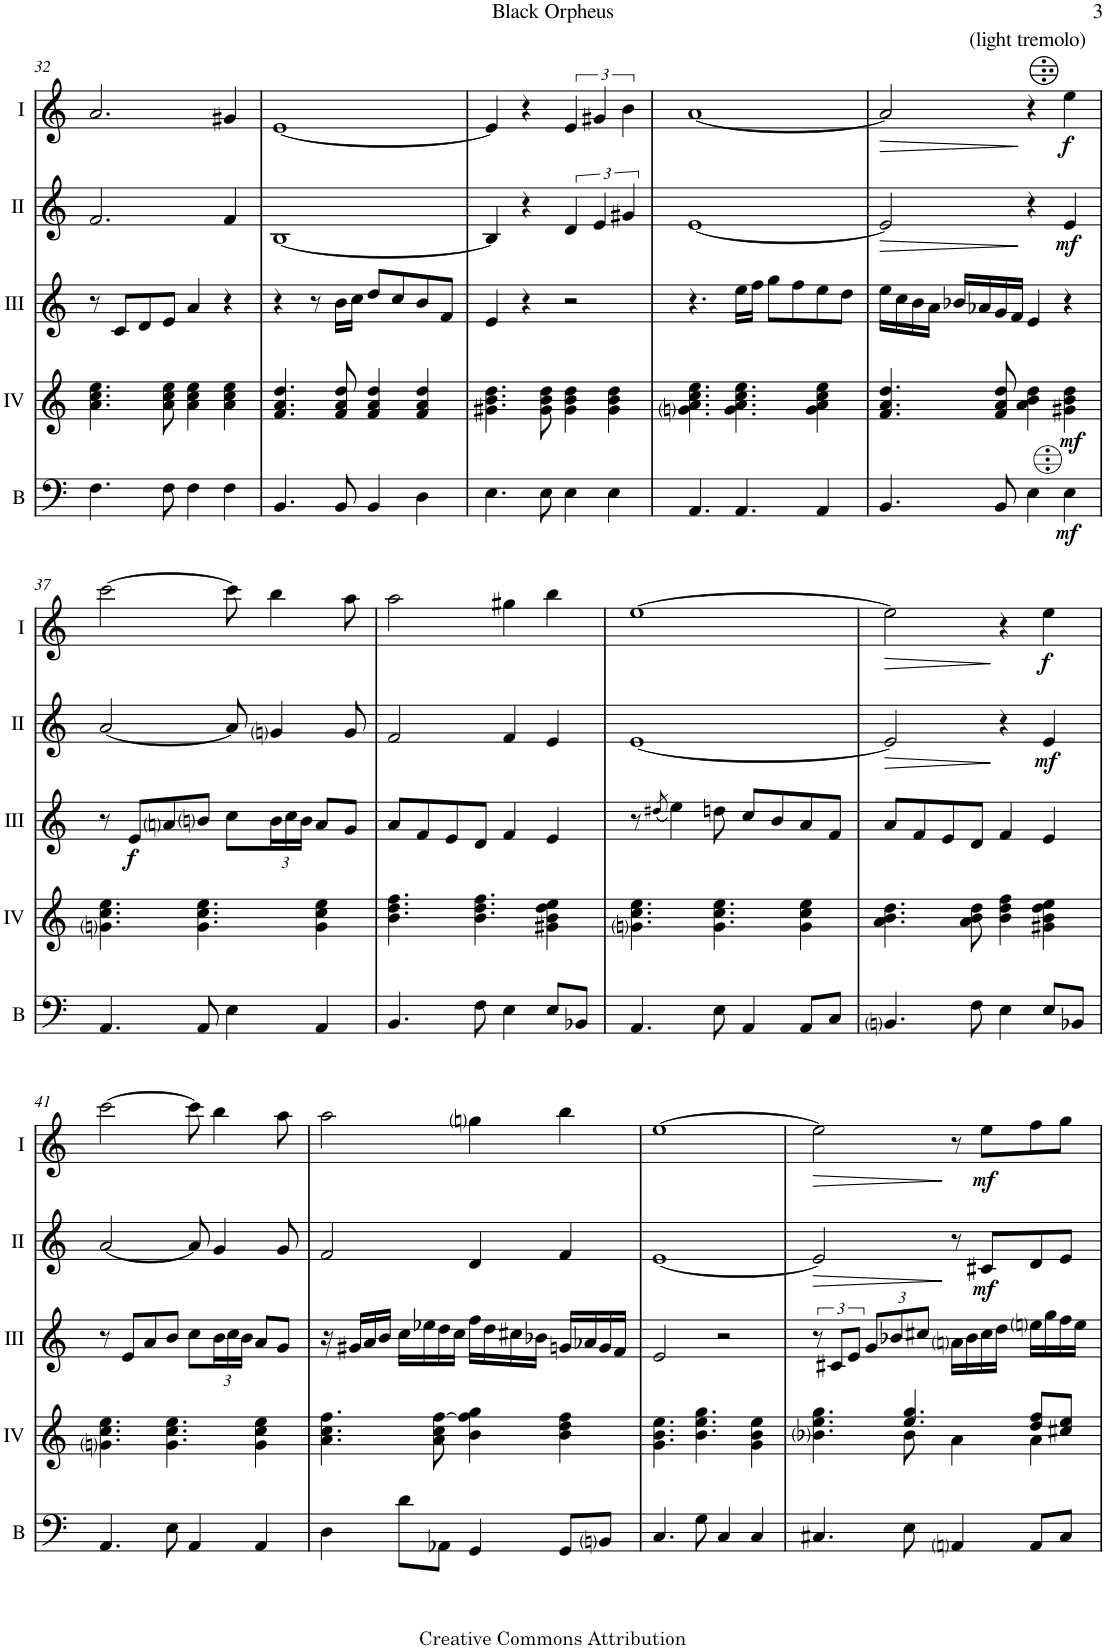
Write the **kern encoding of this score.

**kern	**dynam	**kern	**dynam	**kern	**dynam	**kern	**dynam	**kern	**dynam
*part5	*part5	*part4	*part4	*part3	*part3	*part2	*part2	*part1	*part1
*staff5	*staff5	*staff4	*staff4	*staff3	*staff3	*staff2	*staff2	*staff1	*staff1
*I"Bass	*	*I"Acc. 4	*	*I"Acc. 3	*	*I"Acc. 2	*	*I"Acc. 1	*
*I'B	*	*	*	*	*	*	*	*	*
!!LO:PB:g=z
*clefF4	*	*clefG2	*	*clefG2	*	*clefG2	*	*clefG2	*
*Trd7c12	*	*Trd7c12	*	*	*	*	*	*	*
*k[]	*	*k[]	*	*k[]	*	*k[]	*	*k[]	*
*M4/4	*	*M4/4	*	*M4/4	*	*M4/4	*	*M4/4	*
*met(c)	*	*met(c)	*	*met(c)	*	*met(c)	*	*met(c)	*
=32	=32	=32	=32	=32	=32	=32	=32	=32	=32
4.F\	.	4.a\ 4.cc\ 4.ee\	.	8r	.	2.f/	.	2.a/	.
.	.	.	.	8c/L	.	.	.	.	.
.	.	.	.	8d/	.	.	.	.	.
8F\	.	8a\ 8cc\ 8ee\	.	8e/J	.	.	.	.	.
4F\	.	4a\ 4cc\ 4ee\	.	4a/	.	.	.	.	.
4F\	.	4a\ 4cc\ 4ee\	.	4r	.	4f/	.	4g#X/	.
=33	=33	=33	=33	=33	=33	=33	=33	=33	=33
4.BB/	.	4.f/ 4.a/ 4.dd/	.	4r	.	[1B	.	[1e	.
.	.	.	.	8r	.	.	.	.	.
8BB/	.	8f/ 8a/ 8dd/	.	16b\LL	.	.	.	.	.
.	.	.	.	16cc\JJ	.	.	.	.	.
4BB/	.	4f/ 4a/ 4dd/	.	8dd/L	.	.	.	.	.
.	.	.	.	8cc/	.	.	.	.	.
4D\	.	4f/ 4a/ 4dd/	.	8b/	.	.	.	.	.
.	.	.	.	8f/J	.	.	.	.	.
=34	=34	=34	=34	=34	=34	=34	=34	=34	=34
4.E\	.	4.g#X\ 4.b\ 4.dd\	.	4e/	.	4B/]	.	4e/]	.
.	.	.	.	4r	.	4r	.	4r	.
8E\	.	8g#\ 8b\ 8dd\	.	.	.	.	.	.	.
4E\	.	4g#\ 4b\ 4dd\	.	2r	.	6d/	.	6e/	.
.	.	.	.	.	.	6e/	.	6g#X/	.
4E\	.	4g#\ 4b\ 4dd\	.	.	.	.	.	.	.
.	.	.	.	.	.	6g#X/	.	6b\	.
=35	=35	=35	=35	=35	=35	=35	=35	=35	=35
4.AA/	.	4.gni\ 4.a\ 4.cc\ 4.ee\	.	4.r	.	[1e	.	[1a	.
4.AA/	.	4.g\ 4.a\ 4.cc\ 4.ee\	.	16ee\LL	.	.	.	.	.
.	.	.	.	16ff\JJ	.	.	.	.	.
.	.	.	.	8gg\L	.	.	.	.	.
.	.	.	.	8ff\	.	.	.	.	.
4AA/	.	4g\ 4a\ 4cc\ 4ee\	.	8ee\	.	.	.	.	.
.	.	.	.	8dd\J	.	.	.	.	.
=36	=36	=36	=36	=36	=36	=36	=36	=36	=36
!	!	!	!	!	!	!	!LO:HP:b	!	!LO:HP:b
4.BB/	.	4.f/ 4.a/ 4.dd/	.	16ee\LL	.	2e/]	>	2a/]	>
.	.	.	.	16cc\	.	.	.	.	.
.	.	.	.	16b\	.	.	.	.	.
.	.	.	.	16a\JJ	.	.	.	.	.
.	.	.	.	16b-X/LL	.	.	.	.	.
.	.	.	.	16a-X/	.	.	.	.	.
8BB/	.	8f/ 8a/ 8dd/	.	16g/	.	.	.	.	.
.	.	.	.	16f/JJ	.	.	.	.	.
4E\	.	4a\ 4b\ 4dd\	.	4e/	.	4r	]	4r	]
!	!	!	!	!	!	!	!	!LO:TX:a:t=(light tremolo)	!
!	!LO:DY:b	!	!LO:DY:b	!	!	!	!LO:DY:b	!	!LO:DY:b
4E\	mf	4g#X\ 4b\ 4dd\	mf	4r	.	4e/	mf	4e\	f
!!LO:LB:g=z
=37	=37	=37	=37	=37	=37	=37	=37	=37	=37
4.AA/	.	4.gni\ 4.cc\ 4.ee\	.	8r	.	[2a/	.	[2cc\	.
!	!	!	!	!	!LO:DY:b	!	!	!	!
.	.	.	.	8e/L	f	.	.	.	.
.	.	.	.	8ani/	.	.	.	.	.
8AA/	.	4.g\ 4.cc\ 4.ee\	.	8bni/J	.	.	.	.	.
4E\	.	.	.	8cc\L	.	8a/]	.	8cc\]	.
*	*	*	*	*Xbrackettup	*	*	*	*	*
.	.	.	.	24b\L	.	4gni/	.	4b\	.
.	.	.	.	24cc\	.	.	.	.	.
.	.	.	.	24b\JJ	.	.	.	.	.
4AA/	.	4g\ 4cc\ 4ee\	.	8a/L	.	.	.	.	.
.	.	.	.	8g/J	.	8g/	.	8a\	.
=38	=38	=38	=38	=38	=38	=38	=38	=38	=38
4.BB/	.	4.b\ 4.dd\ 4.ff\	.	8a/L	.	2f/	.	2a\	.
.	.	.	.	8f/	.	.	.	.	.
.	.	.	.	8e/	.	.	.	.	.
8F\	.	4.b\ 4.dd\ 4.ff\	.	8d/J	.	.	.	.	.
4E\	.	.	.	4f/	.	4f/	.	4g#X\	.
8E/L	.	4g#X\ 4b\ 4dd\ 4ee\	.	4e/	.	4e/	.	4b\	.
8BB-X/J	.	.	.	.	.	.	.	.	.
=39	=39	=39	=39	=39	=39	=39	=39	=39	=39
4.AA/	.	4.gni\ 4.cc\ 4.ee\	.	8r	.	[1e	.	[1e	.
.	.	.	.	(8qdd#X/	.	.	.	.	.
.	.	.	.	4ee\)	.	.	.	.	.
8E\	.	4.g\ 4.cc\ 4.ee\	.	8ddn\	.	.	.	.	.
4AA/	.	.	.	8cc/L	.	.	.	.	.
.	.	.	.	8b/	.	.	.	.	.
8AA/L	.	4g\ 4cc\ 4ee\	.	8a/	.	.	.	.	.
8C/J	.	.	.	8f/J	.	.	.	.	.
=40	=40	=40	=40	=40	=40	=40	=40	=40	=40
!	!	!	!	!	!	!	!LO:HP:b	!	!LO:HP:b
4.BBni/	.	4.a\ 4.b\ 4.dd\	.	8a/L	.	2e/]	>	2e\]	>
.	.	.	.	8f/	.	.	.	.	.
.	.	.	.	8e/	.	.	.	.	.
8F\	.	8a\ 8b\ 8dd\	.	8d/J	.	.	.	.	.
4E\	.	4b\ 4dd\ 4ff\	.	4f/	.	4r	]	4r	]
!	!	!	!	!	!	!	!LO:DY:b	!	!LO:DY:b
8E/L	.	4g#X\ 4b\ 4dd\ 4ee\	.	4e/	.	4e/	mf	4e\	f
8BB-X/J	.	.	.	.	.	.	.	.	.
!!LO:LB:g=z
=41	=41	=41	=41	=41	=41	=41	=41	=41	=41
4.AA/	.	4.gni\ 4.cc\ 4.ee\	.	8r	.	[2a/	.	[2cc\	.
.	.	.	.	8e/L	.	.	.	.	.
.	.	.	.	8a/	.	.	.	.	.
8E\	.	4.g\ 4.cc\ 4.ee\	.	8b/J	.	.	.	.	.
4AA/	.	.	.	8cc\L	.	8a/]	.	8cc\]	.
.	.	.	.	24b\L	.	4g/	.	4b\	.
.	.	.	.	24cc\	.	.	.	.	.
.	.	.	.	24b\JJ	.	.	.	.	.
4AA/	.	4g\ 4cc\ 4ee\	.	8a/L	.	.	.	.	.
.	.	.	.	8g/J	.	8g/	.	8a\	.
=42	=42	=42	=42	=42	=42	=42	=42	=42	=42
4D\	.	4.a\ 4.cc\ 4.ff\	.	16r	.	2f/	.	2a\	.
.	.	.	.	16g#X/LL	.	.	.	.	.
.	.	.	.	16a/	.	.	.	.	.
.	.	.	.	16b/JJ	.	.	.	.	.
8d\L	.	.	.	16cc\LL	.	.	.	.	.
.	.	.	.	16ee-X\	.	.	.	.	.
8AA-X\J	.	8a\ 8cc\ [8ff\	.	16dd\	.	.	.	.	.
.	.	.	.	16cc\JJ	.	.	.	.	.
4GG/	.	4b\ 4ff\] 4gg\	.	16ff\LL	.	4d/	.	4gni\	.
.	.	.	.	16dd\	.	.	.	.	.
.	.	.	.	16cc#X\	.	.	.	.	.
.	.	.	.	16b-X\JJ	.	.	.	.	.
8GG/L	.	4b\ 4dd\ 4ff\	.	16gn/LL	.	4f/	.	4b\	.
.	.	.	.	16a-X/	.	.	.	.	.
8BBni/J	.	.	.	16g/	.	.	.	.	.
.	.	.	.	16f/JJ	.	.	.	.	.
=43	=43	=43	=43	=43	=43	=43	=43	=43	=43
4.C/	.	4.g\ 4.b\ 4.ee\	.	2e/	.	[1e	.	[1e	.
8G\	.	4.b\ 4.ee\ 4.gg\	.	.	.	.	.	.	.
4C/	.	.	.	2r	.	.	.	.	.
4C/	.	4g\ 4b\ 4ee\	.	.	.	.	.	.	.
=44	=44	=44	=44	=44	=44	=44	=44	=44	=44
*	*	*^	*	*	*	*	*	*	*
*	*	*	*	*	*brackettup	*	*	*	*	*
!	!	!	!	!	!	!	!	!LO:HP:b	!	!LO:HP:b
4.C#X/	.	4.b-i\ 4.ee\ 4.gg\	4.ryy	.	12r	.	2e/]	>	2e\]	>
.	.	.	.	.	12c#X/L	.	.	.	.	.
.	.	.	.	.	12e/J	.	.	.	.	.
*	*	*	*	*	*Xbrackettup	*	*	*	*	*
.	.	.	.	.	12g/L	.	.	.	.	.
.	.	.	.	.	12b-X/	.	.	.	.	.
8E\	.	4.ee/ 4.gg/	8b-\	.	.	.	.	.	.	.
.	.	.	.	.	12cc#X/J	.	.	.	.	.
4AAni/	.	.	4a\	.	16ani\LL	.	8r	]	8r	]
.	.	.	.	.	16b-\	.	.	.	.	.
!	!	!	!	!	!	!	!	!LO:DY:b	!	!LO:DY:b
.	.	.	.	.	16cc#\	.	8c#X/L	mf	8e\L	mf
.	.	.	.	.	16dd\JJ	.	.	.	.	.
8AA/L	.	8dd/ 8ff/L	4a\	.	16eeni\LL	.	8d/	.	8f\	.
.	.	.	.	.	16gg\	.	.	.	.	.
8C#/J	.	8cc#X/ 8ee/J	.	.	16ff\	.	8e/J	.	8g\J	.
.	.	.	.	.	16ee\JJ	.	.	.	.	.
*	*	*v	*v	*	*	*	*	*	*	*
=	=	=	=	=	=	=	=	=	=
*-	*-	*-	*-	*-	*-	*-	*-	*-	*-
